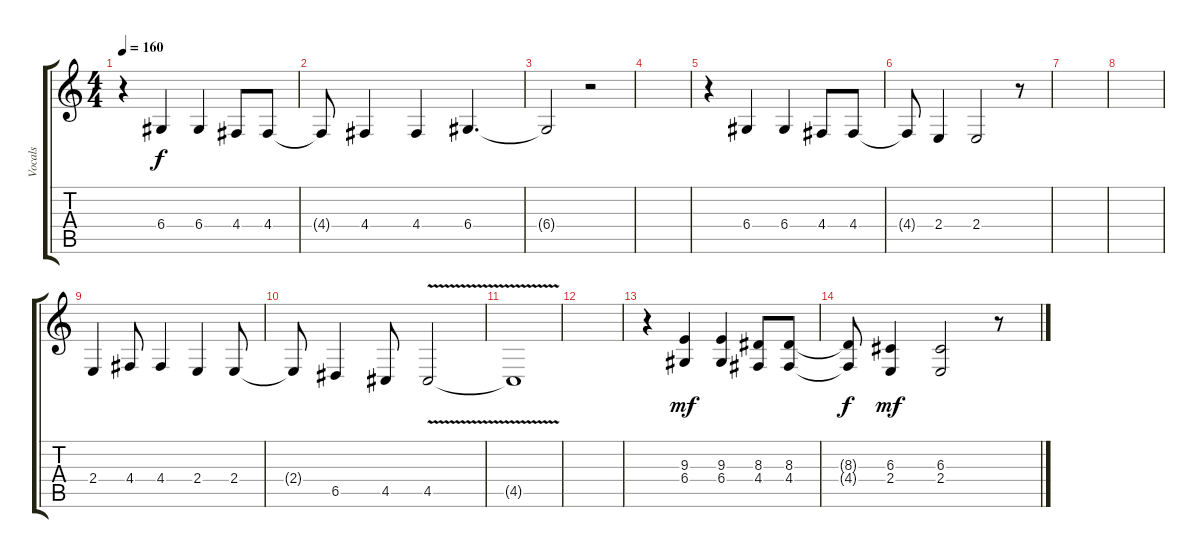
\track ("Vocals" "Vocals") {instrument choiraahs}
\staff {score tabs}
\tuning (E4 B3 G3 D3 A2 E2) {hide}
\ts (4 4)
\tempo 160
\clef g2
\ks c
r.4{dy f} 6.4.4 6.4.4 4.4.8 4.4.8 |
4.4{t}.8 4.4.4 4.4.4 6.4.4{d} |
6.4{t}.2 r.2 |
|
r.4 6.4.4 6.4.4 4.4.8 4.4.8 |
4.4{t}.8 2.4.4 2.4.2 r.8 |
|
|
2.4.4 4.4.8 4.4.4 2.4.4 2.4.8 |
2.4{t}.8 6.5.4 4.5.8 4.5{v}.2 |
4.5{t}.1 |
|
r.4 (9.3 6.4).4{dy mf} (9.3 6.4).4 (8.3 4.4).8 (8.3 4.4).8 |
(8.3{t} 4.4{t}).8{dy f} (6.3 2.4).4{dy mf} (6.3 2.4).2 r.8
